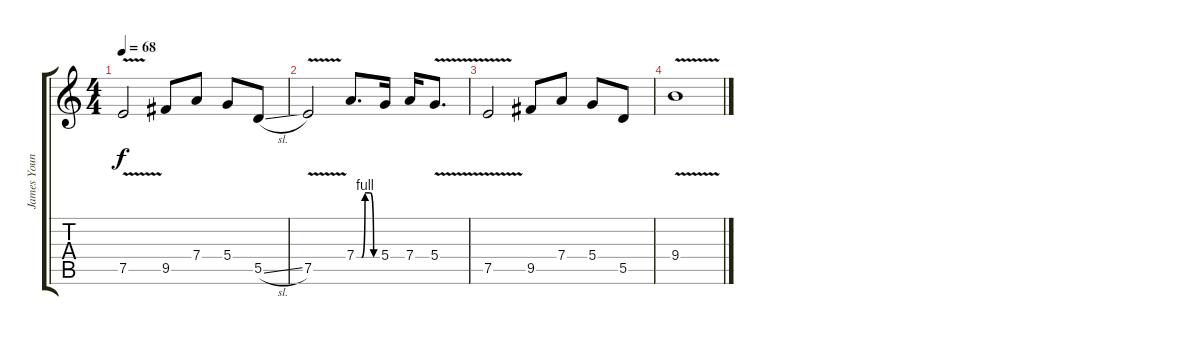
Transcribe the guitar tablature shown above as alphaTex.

\track ("James Young" "James Youn") {instrument distortionguitar}
\staff {score tabs}
\tuning (E4 B3 G3 D3 A2 E2) {hide}
\ts (4 4)
\tempo 68
\clef g2
\ks c
7.5{v}.2{dy f} 9.5.8 7.4.8 5.4.8 5.5{sl}.8 |
7.5{v}.2 7.4{be (custom 0 0 15 0 25 4 40 4 50 0 60 0)}.8{d} 5.4.16 7.4.16 5.4{v}.8{d} |
7.5{v}.2 9.5.8 7.4.8 5.4.8 5.5.8 |
9.4{v}.1
